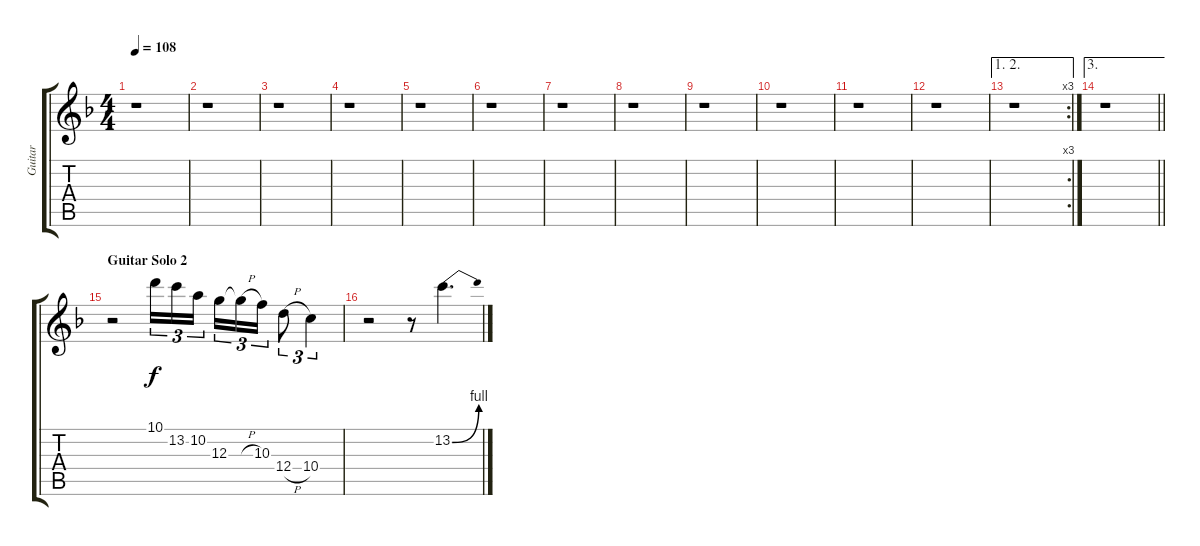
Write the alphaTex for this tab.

\track ("Guitar" "Guitar") {instrument overdrivenguitar}
\staff {score tabs}
\tuning (E4 B3 G3 D3 A2 E2) {hide}
\ts (4 4)
\tempo 108
\clef g2
\ks f
r.1{dy f} |
r.1 |
r.1 |
r.1 |
r.1 |
r.1 |
r.1 |
r.1 |
r.1 |
r.1 |
r.1 |
r.1 |
\ae (1 2)
\rc 3
r.1 |
\ae 3
\barLineRight lightlight
r.1 |
\section ("" "Guitar Solo 2")
r.2 10.1.16{tu (3 2)} 13.2.16{tu (3 2)} 10.2.16{tu (3 2) beam splitsecondary} 12.3.16{tu (3 2)} 12.3{h t}.16{tu (3 2)} 10.3.16{tu (3 2)} 12.4{h}.8{tu (3 2)} 10.4.4{tu (3 2)} |
r.2 r.8 13.2{be (bend 0 0 60 4)}.4{d}
